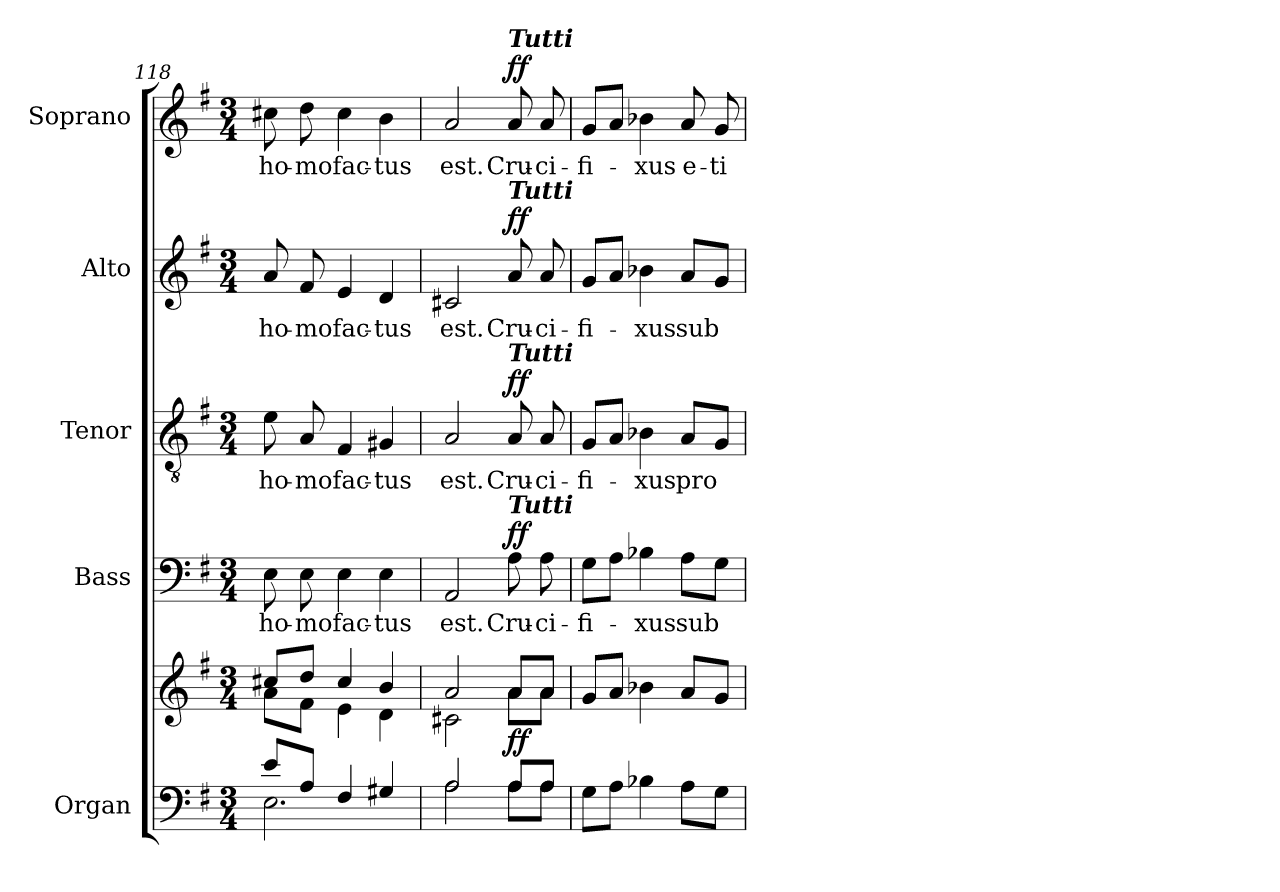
**kern	**kern	**dynam	**kern	**text	**dynam	**kern	**text	**dynam	**kern	**text	**dynam	**kern	**text	**dynam
*part5	*part5	*part5	*part4	*part4	*part4	*part3	*part3	*part3	*part2	*part2	*part2	*part1	*part1	*part1
*staff6	*staff5	*staff5/6	*staff4	*staff4	*staff4	*staff3	*staff3	*staff3	*staff2	*staff2	*staff2	*staff1	*staff1	*staff1
*I"Organ	*	*	*I"Bass	*	*	*I"Tenor	*	*	*I"Alto	*	*	*I"Soprano	*	*
*I'Org.	*	*	*I'B.	*	*	*I'T.	*	*	*I'A.	*	*	*I'S.	*	*
*clefF4	*clefG2	*	*clefF4	*	*	*clefGv2	*	*	*clefG2	*	*	*clefG2	*	*
*k[f#]	*k[f#]	*	*k[f#]	*	*	*k[f#]	*	*	*k[f#]	*	*	*k[f#]	*	*
*G:	*G:	*	*G:	*	*	*G:	*	*	*G:	*	*	*G:	*	*
*M3/4	*M3/4	*	*M3/4	*	*	*M3/4	*	*	*M3/4	*	*	*M3/4	*	*
=118	=118	=118	=118	=118	=118	=118	=118	=118	=118	=118	=118	=118	=118	=118
*^	*^	*	*	*	*	*	*	*	*	*	*	*	*	*
!	!	!	!	!	!	!LO:LY:b	!	!	!LO:LY:b	!	!	!LO:LY:b	!	!	!LO:LY:b	!
8e/L	2.E\	8cc#X/L	8a\L	.	8E\	ho-	.	8e\	ho-	.	8a/	ho-	.	8cc#X\	ho-	.
!	!	!	!	!	!	!LO:LY:b	!	!	!LO:LY:b	!	!	!LO:LY:b	!	!	!LO:LY:b	!
8A/J	.	8dd/J	8f#\J	.	8E\	-mo	.	8A/	-mo	.	8f#/	-mo	.	8dd\	-mo	.
!	!	!	!	!	!	!LO:LY:b	!	!	!LO:LY:b	!	!	!LO:LY:b	!	!	!LO:LY:b	!
4F#/	.	4cc#/	4e\	.	4E\	fac-	.	4F#/	fac-	.	4e/	fac-	.	4cc#\	fac-	.
!	!	!	!	!	!	!LO:LY:b	!	!	!LO:LY:b	!	!	!LO:LY:b	!	!	!LO:LY:b	!
4G#X/	.	4b/	4d\	.	4E\	-tus	.	4G#X/	-tus	.	4d/	-tus	.	4b\	-tus	.
=119	=119	=119	=119	=119	=119	=119	=119	=119	=119	=119	=119	=119	=119	=119	=119	=119
!	!	!	!	!	!	!LO:LY:b	!	!	!LO:LY:b	!	!	!LO:LY:b	!	!	!LO:LY:b	!
2A/	2A\	2a/	2c#X\	.	2AA/	est.	.	2A/	est.	.	2c#X/	est.	.	2a/	est.	.
!	!	!	!	!	!	!	!	!	!	!	!	!	!	!LO:TX:a:Bi:t=Tutti	!	!
!	!	!	!	!	!	!	!	!	!	!	!LO:TX:a:Bi:t=Tutti	!	!	!	!	!
!	!	!	!	!	!	!	!	!LO:TX:a:Bi:t=Tutti	!	!	!	!	!	!	!	!
!	!	!	!	!	!LO:TX:a:Bi:t=Tutti	!	!	!	!	!	!	!	!	!	!	!
!	!	!	!	!LO:DY:b	!	!LO:LY:b	!LO:DY:a	!	!LO:LY:b	!LO:DY:a	!	!LO:LY:b	!LO:DY:a	!	!LO:LY:b	!LO:DY:a
8A/L	8A\L	8a/L	8a\L	ff	8A\	Cru-	ff	8A/	Cru-	ff	8a/	Cru-	ff	8a/	Cru-	ff
!	!	!	!	!	!	!LO:LY:b	!	!	!LO:LY:b	!	!	!LO:LY:b	!	!	!LO:LY:b	!
8A/J	8A\J	8a/J	8a\J	.	8A\	-ci-	.	8A/	-ci-	.	8a/	-ci-	.	8a/	-ci-	.
=120	=120	=120	=120	=120	=120	=120	=120	=120	=120	=120	=120	=120	=120	=120	=120	=120
!	!	!	!	!	!	!LO:LY:b	!	!	!LO:LY:b	!	!	!LO:LY:b	!	!	!LO:LY:b	!
*v	*v	*	*	*	*	*	*	*	*	*	*	*	*	*	*	*
*	*v	*v	*	*	*	*	*	*	*	*	*	*	*	*	*
8G\L	8g/L	.	8G\L	-fi-	.	8G/L	-fi-	.	8g/L	-fi-	.	8g/L	-fi-	.
8A\J	8a/J	.	8A\J	.	.	8A/J	.	.	8a/J	.	.	8a/J	.	.
!	!	!	!	!LO:LY:b	!	!	!LO:LY:b	!	!	!LO:LY:b	!	!	!LO:LY:b	!
4B-X\	4b-X\	.	4B-X\	-xus	.	4B-X\	-xus	.	4b-X\	-xus	.	4b-X\	-xus	.
!	!	!	!	!LO:LY:b	!	!	!LO:LY:b	!	!	!LO:LY:b	!	!	!LO:LY:b	!
8A\L	8a/L	.	8A\L	sub	.	8A/L	pro	.	8a/L	sub	.	8a/	e-	.
!	!	!	!	!	!	!	!	!	!	!	!	!	!LO:LY:b	!
8G\J	8g/J	.	8G\J	.	.	8G/J	.	.	8g/J	.	.	8g/	-ti-	.
=	=	=	=	=	=	=	=	=	=	=	=	=	=	=
*-	*-	*-	*-	*-	*-	*-	*-	*-	*-	*-	*-	*-	*-	*-
